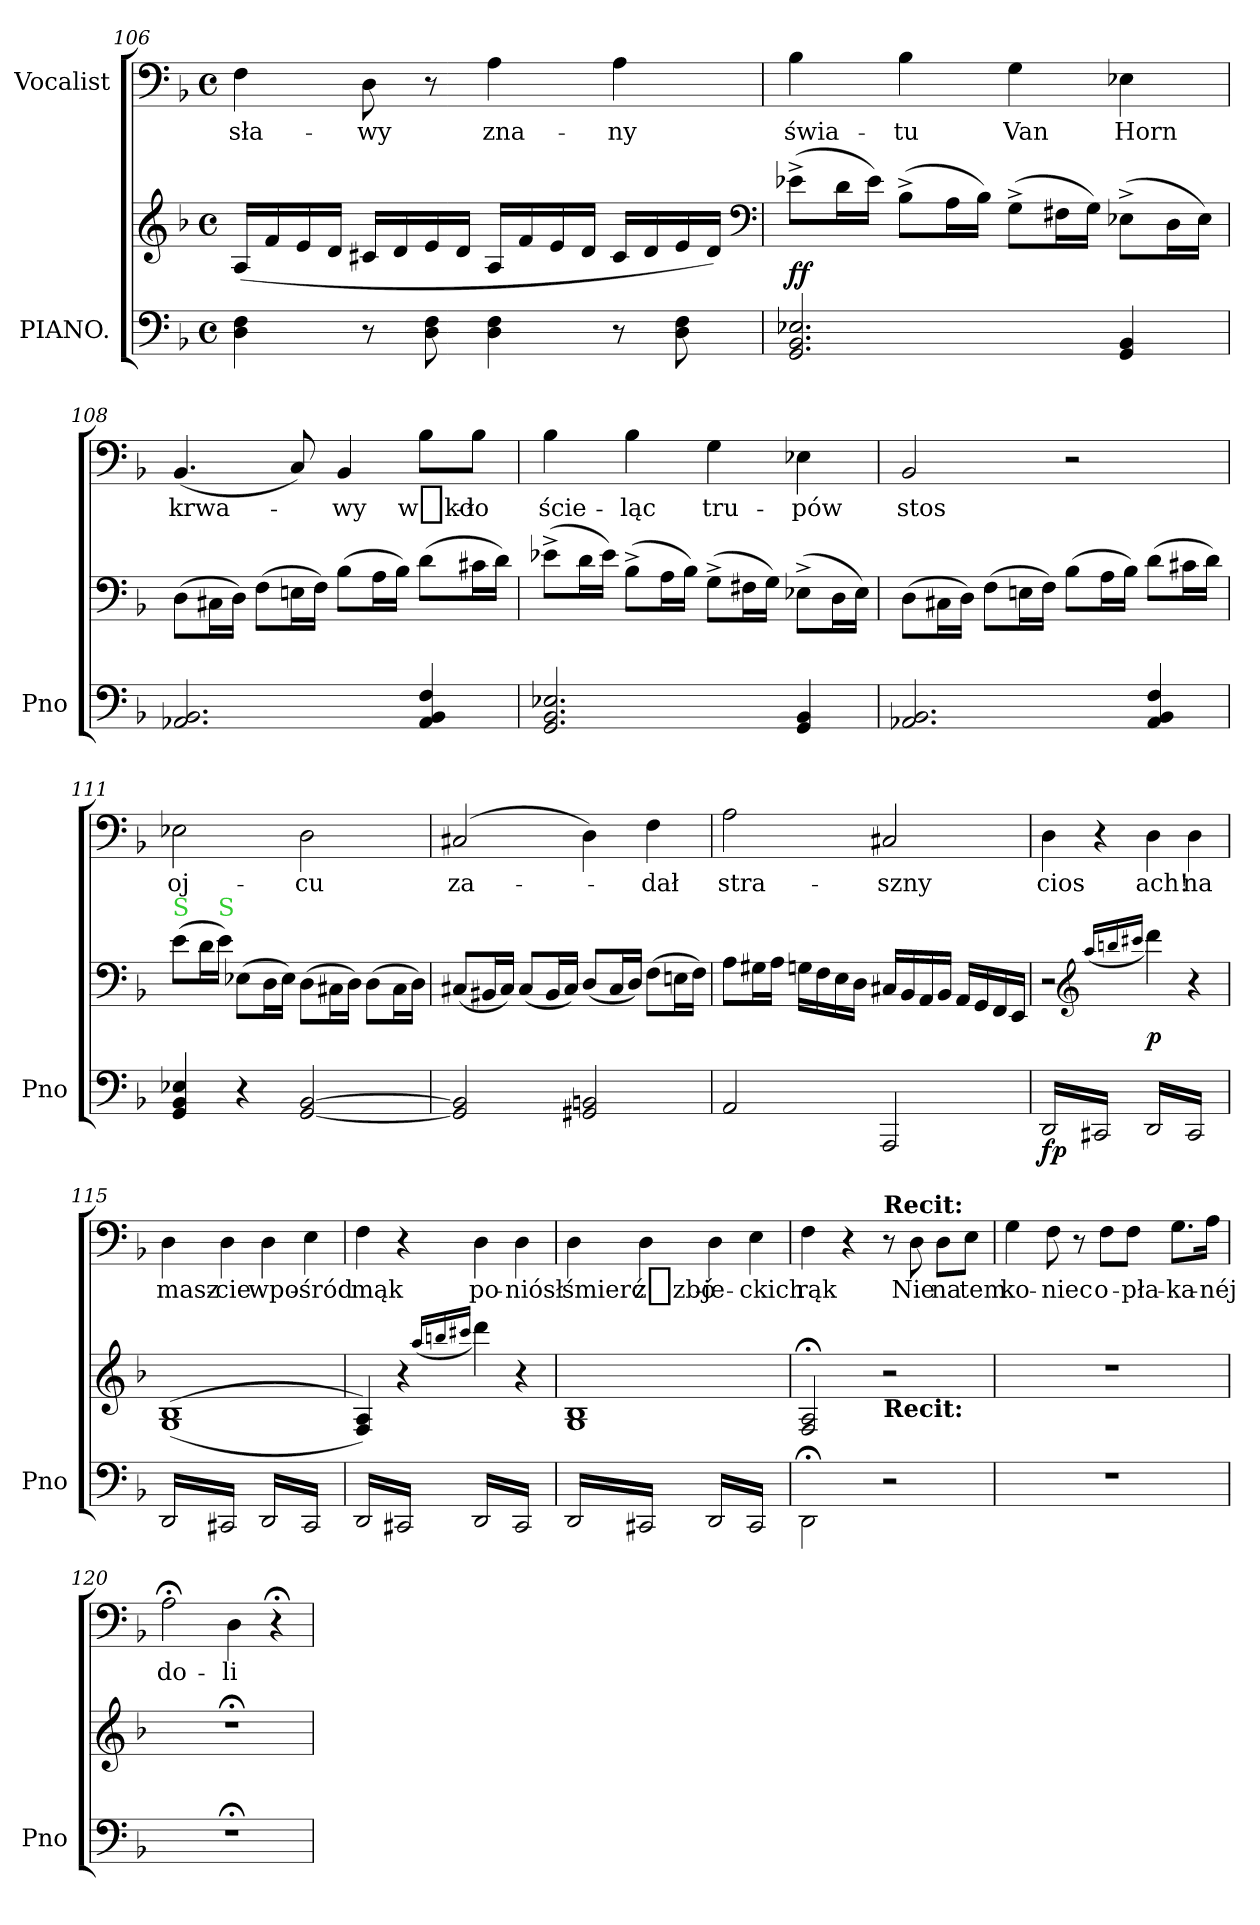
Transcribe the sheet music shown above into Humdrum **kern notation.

**kern	**kern	**dynam	**kern	**text
*part2	*part2	*part2	*part1	*part1
*staff3	*staff2	*staff2/3	*staff1	*staff1
*I"PIANO.	*	*	*I"Vocalist	*
*I'Pno	*	*	*	*
*clefF4	*clefG2	*	*clefF4	*
*k[b-]	*k[b-]	*	*k[b-]	*
*M4/4	*M4/4	*	*M4/4	*
*met(c)	*met(c)	*	*met(c)	*
=106	=106	=106	=106	=106
4D\ 4F\	(16A/LL	.	4F\	sła-
.	16f/	.	.	.
.	16e/	.	.	.
.	16d/JJ	.	.	.
8r	16c#X/LL	.	8D\	-wy
.	16d/	.	.	.
8D\ 8F\	16e/	.	8r	.
.	16d/JJ	.	.	.
4D\ 4F\	16A/LL	.	4A\	zna-
.	16f/	.	.	.
.	16e/	.	.	.
.	16d/JJ	.	.	.
8r	16c#/LL	.	4A\	-ny
.	16d/	.	.	.
8D\ 8F\	16e/	.	.	.
.	16d/JJ)	.	.	.
*	*clefF4	*	*	*
=107	=107	=107	=107	=107
2.GG/ 2.BB-/ 2.E-X/	(8e-X^<\L	ff	4B-\	świa-
.	16d\L	.	.	.
.	16e-\JJ)	.	.	.
.	(8B-^<\L	.	4B-\	-tu
.	16A\L	.	.	.
.	16B-\JJ)	.	.	.
.	(8G^<\L	.	4G\	Van
.	16F#X\L	.	.	.
.	16G\JJ)	.	.	.
4GG/ 4BB-/	(8E-X^<\L	.	4E-X\	Horn
.	16D\L	.	.	.
.	16E-\JJ)	.	.	.
=108	=108	=108	=108	=108
2.AA-X/ 2.BB-/	(8D\L	.	(4.BB-/	krwa-
.	16C#X\L	.	.	.
.	16D\JJ)	.	.	.
.	(8F\L	.	.	.
.	16En\L	.	8C/)	.
.	16F\JJ)	.	.	.
.	(8B-\L	.	4BB-/	-wy
.	16A\L	.	.	.
.	16B-\JJ)	.	.	.
4AA-/ 4BB-/ 4F/	(8d\L	.	8B-\L	w_ko-
.	16c#X\L	.	8B-\J	-ło
.	16d\JJ)	.	.	.
=109	=109	=109	=109	=109
2.GG/ 2.BB-/ 2.E-X/	(8e-X^<\L	.	4B-\	ście-
.	16d\L	.	.	.
.	16e-\JJ)	.	.	.
.	(8B-^<\L	.	4B-\	-ląc
.	16A\L	.	.	.
.	16B-\JJ)	.	.	.
.	(8G^<\L	.	4G\	tru-
.	16F#X\L	.	.	.
.	16G\JJ)	.	.	.
4GG/ 4BB-/	(8E-X^<\L	.	4E-X\	-pów
.	16D\L	.	.	.
.	16E-\JJ)	.	.	.
=110	=110	=110	=110	=110
2.AA-X/ 2.BB-/	(8D\L	.	2BB-/	stos
.	16C#X\L	.	.	.
.	16D\JJ)	.	.	.
.	(8F\L	.	.	.
.	16En\L	.	.	.
.	16F\JJ)	.	.	.
.	(8B-\L	.	2r	.
.	16A\L	.	.	.
.	16B-\JJ)	.	.	.
4AA-/ 4BB-/ 4F/	(8d\L	.	.	.
.	16c#X\L	.	.	.
.	16d\JJ)	.	.	.
=111	=111	=111	=111	=111
!	!LO:TX:a:color=limegreen:t=S	!	!	!
4GG/ 4BB-/ 4E-X/	(8e\L	.	2E-X\	oj-
.	16d\L	.	.	.
!	!LO:TX:a:color=limegreen:t=S	!	!	!
.	16e\JJ)	.	.	.
4r	(8E-X\L	.	.	.
.	16D\L	.	.	.
.	16E-\JJ)	.	.	.
[2GG/ [2BB-/	(8D\L	.	2D\	-cu
.	16C#X\L	.	.	.
.	16D\JJ)	.	.	.
.	(8D\L	.	.	.
.	16C#\L	.	.	.
.	16D\JJ)	.	.	.
=112	=112	=112	=112	=112
2GG]/ 2BB-]/	(8C#X/L	.	(2C#X/	za-
.	16BB#X/L	.	.	.
.	16C#/JJ)	.	.	.
.	(8C#/L	.	.	.
.	16BB#/L	.	.	.
.	16C#/JJ)	.	.	.
2GG#X/ 2BBn/	(8D/L	.	4D\)	.
.	16C#/L	.	.	.
.	16D/JJ)	.	.	.
.	(8F\L	.	4F\	-dał
.	16En\L	.	.	.
.	16F\JJ)	.	.	.
=113	=113	=113	=113	=113
2AA/	8A\L	.	2A\	stra-
.	16G#X\L	.	.	.
.	16A\JJ	.	.	.
.	16Gn\LL	.	.	.
.	16F\	.	.	.
.	16E\	.	.	.
.	16D\JJ	.	.	.
2AAA/	16C#X/LL	.	2C#X/	-szny
.	16BB-/	.	.	.
.	16AA/	.	.	.
.	16BB-/JJ	.	.	.
.	16AA/LL	.	.	.
.	16GG/	.	.	.
.	16FF/	.	.	.
.	16EE/JJ	.	.	.
=114	=114	=114	=114	=114
!	!	!LO:DY:b=2	!	!
*tremolo	*	*	*	*
(16DD/LL	2r	fp	4D\	cios
16CC#X/	.	.	.	.
16DD/	.	.	.	.
16CC#X/	.	.	.	.
16DD/	.	.	4r	.
16CC#X/	.	.	.	.
16DD/	.	.	.	.
16CC#X/JJ	.	.	.	.
*	*clefG2	*	*	*
.	(16qqaa/LL	.	.	.
.	16qqbbn/	.	.	.
.	16qqccc#X/JJ	.	.	.
16DD/LL	4ddd\)	p	4D\	ach!
16CC#/)	.	.	.	.
16DD/	.	.	.	.
16CC#/)	.	.	.	.
16DD/	4r	.	4D\	na
16CC#/)	.	.	.	.
16DD/	.	.	.	.
16CC#/)JJ	.	.	.	.
=115	=115	=115	=115	=115
(16DD/LL	(>(>1G/ 1B-/	.	4D\	masz-
16CC#X/	.	.	.	.
16DD/	.	.	.	.
16CC#X/	.	.	.	.
16DD/	.	.	4D\	-cie
16CC#X/	.	.	.	.
16DD/	.	.	.	.
16CC#X/JJ	.	.	.	.
16DD/LL	.	.	4D\	wpo-
16CC#/)	.	.	.	.
16DD/	.	.	.	.
16CC#/)	.	.	.	.
16DD/	.	.	4E\	-śród
16CC#/)	.	.	.	.
16DD/	.	.	.	.
16CC#/)JJ	.	.	.	.
=116	=116	=116	=116	=116
(16DD/LL	4F/ 4A/))	.	4F\	mąk
16CC#X/	.	.	.	.
16DD/	.	.	.	.
16CC#X/	.	.	.	.
16DD/	4r	.	4r	.
16CC#X/	.	.	.	.
16DD/	.	.	.	.
16CC#X/JJ	.	.	.	.
.	(16qqaa/LL	.	.	.
.	16qqbbn/	.	.	.
.	16qqccc#X/JJ	.	.	.
16DD/LL	4ddd\)	.	4D\	po-
16CC#/)	.	.	.	.
16DD/	.	.	.	.
16CC#/)	.	.	.	.
16DD/	4r	.	4D\	-niósł
16CC#/)	.	.	.	.
16DD/	.	.	.	.
16CC#/)JJ	.	.	.	.
=117	=117	=117	=117	=117
(16DD/LL	1G/ 1B-/	.	4D\	śmierć
16CC#X/	.	.	.	.
16DD/	.	.	.	.
16CC#X/	.	.	.	.
16DD/	.	.	4D\	z_zbó-
16CC#X/	.	.	.	.
16DD/	.	.	.	.
16CC#X/JJ	.	.	.	.
16DD/LL	.	.	4D\	-je-
16CC#/)	.	.	.	.
16DD/	.	.	.	.
16CC#/)	.	.	.	.
16DD/	.	.	4E\	-ckich
16CC#/)	.	.	.	.
16DD/	.	.	.	.
16CC#/)JJ	.	.	.	.
*Xtremolo	*	*	*	*
=118	=118	=118	=118	=118
2DD;\	2F;</ 2A;</	.	4F\	rąk
.	.	.	.	.
.	.	.	.	.
.	.	.	.	.
.	.	.	4r	.
!	!	!	!LO:TX:a:B:t=Recit&colon;	!
!	!LO:TX:b:B:t=Recit&colon;	!	!	!
2r	2r	.	8r	.
.	.	.	8D\	Nie
.	.	.	8D\L	na
.	.	.	8E\J	tem
=119	=119	=119	=119	=119
1r	1r	.	4G\	ko-
.	.	.	8F\	-niec
.	.	.	8r	.
.	.	.	8F\L	o-
.	.	.	8F\J	-pła-
.	.	.	8.G\L	-ka-
.	.	.	16A\Jk	-néj
=120	=120	=120	=120	=120
1r;<	1r;<	.	2A;<\	do-
.	.	.	4D\	-li
.	.	.	4r;<	.
=	=	=	=	=
*-	*-	*-	*-	*-
